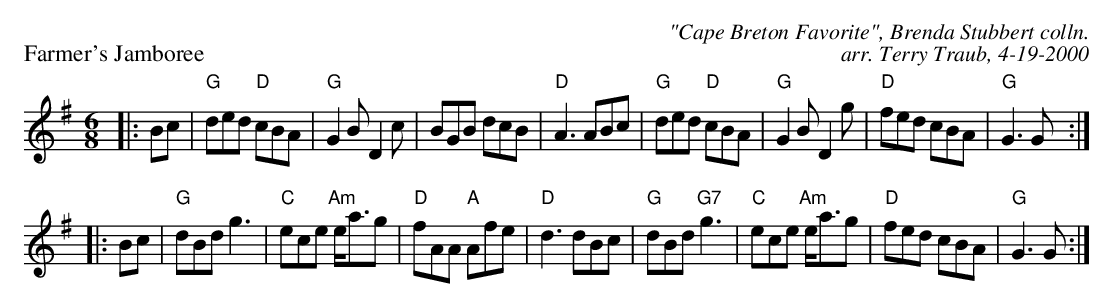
X:1
P: Farmer's Jamboree
C: "Cape Breton Favorite", Brenda Stubbert colln.
C: arr. Terry Traub, 4-19-2000
M: 6/8
L: 1/8
K: G
|: Bc|"G"ded "D"cBA|"G"G2 B D2 c|BGB dcB|"D"A3 ABc|"G"ded "D"cBA|"G"G2 B D2 g|"D"fed cBA|"G"G3 G :|
|: Bc|"G"dBd g3|"C"ece "Am"e<ag|"D"fAA "A"Afe|"D"d3 dBc|"G"dBd "G7"g3|"C"ece "Am"e<ag|"D"fed cBA|"G"G3 G :|
